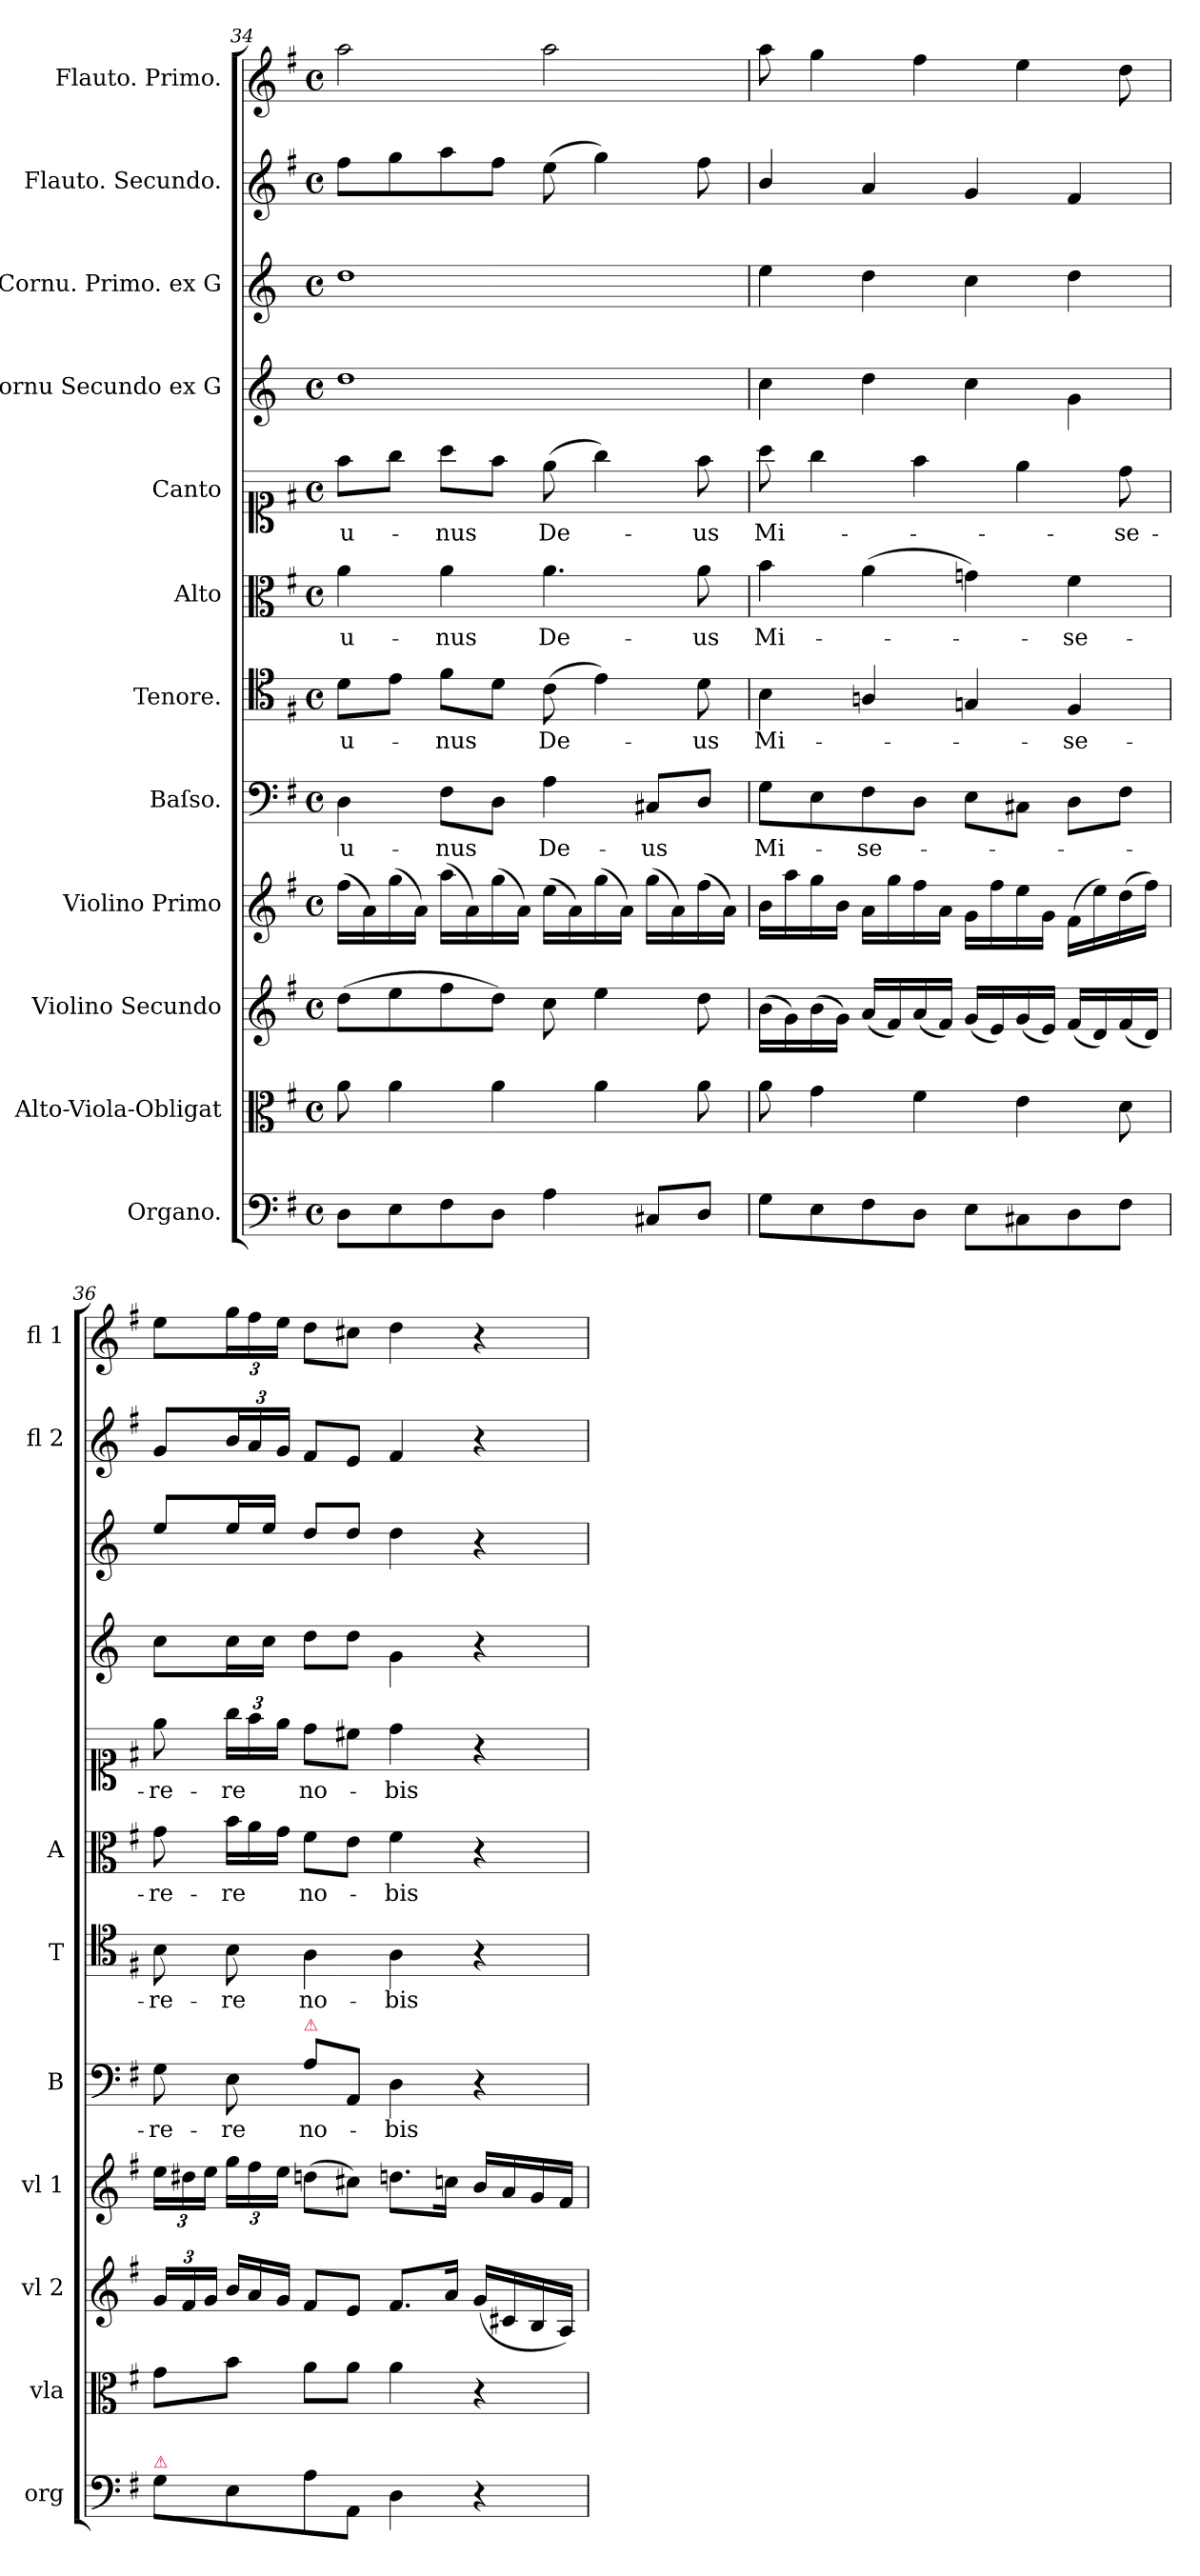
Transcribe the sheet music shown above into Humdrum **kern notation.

**kern	**kern	**kern	**kern	**kern	**text	**kern	**text	**kern	**text	**kern	**text	**kern	**kern	**kern	**kern
*part12	*part11	*part10	*part9	*part8	*part8	*part7	*part7	*part6	*part6	*part5	*part5	*part4	*part3	*part2	*part1
*staff12	*staff11	*staff10	*staff9	*staff8	*staff8	*staff7	*staff7	*staff6	*staff6	*staff5	*staff5	*staff4	*staff3	*staff2	*staff1
*I"Organo.	*I"Alto-Viola-Obligat	*I"Violino Secundo	*I"Violino Primo	*I"Baſso.	*	*I"Tenore.	*	*I"Alto	*	*I"Canto	*	*I"Cornu Secundo ex G	*I"Cornu. Primo. ex G	*I"Flauto. Secundo.	*I"Flauto. Primo.
*I'org	*I'vla	*I'vl 2	*I'vl 1	*I'B	*	*I'T	*	*I'A	*	*	*	*	*	*I'fl 2	*I'fl 1
*clefF4	*clefC3	*clefG2	*clefG2	*clefF4	*	*clefC4	*	*clefC3	*	*clefC1	*	*clefG2	*clefG2	*clefG2	*clefG2
*	*	*	*	*	*	*	*	*	*	*	*	*ITrd3c5	*ITrd3c5	*	*
*k[f#]	*k[f#]	*k[f#]	*k[f#]	*k[f#]	*	*k[f#]	*	*k[f#]	*	*k[f#]	*	*k[f#]	*k[f#]	*k[f#]	*k[f#]
*G:	*G:	*G:	*G:	*G:	*	*G:	*	*G:	*	*G:	*	*G:	*G:	*G:	*G:
*M4/4	*M4/4	*M4/4	*M4/4	*M4/4	*	*M4/4	*	*M4/4	*	*M4/4	*	*M4/4	*M4/4	*M4/4	*M4/4
*met(c)	*met(c)	*met(c)	*met(c)	*met(c)	*	*met(c)	*	*met(c)	*	*met(c)	*	*met(c)	*met(c)	*met(c)	*met(c)
=34	=34	=34	=34	=34	=34	=34	=34	=34	=34	=34	=34	=34	=34	=34	=34
8D\L	8a\	(8dd\L	(16ff#\LL	4D\	u-	8d\L	u-	4a\	u-	8ff#\L	u-	1a	1a	8ff#\L	2aa\
.	.	.	16a\)	.	.	.	.	.	.	.	.	.	.	.	.
8E\	4a\	8ee\	(16gg\	.	.	8e\J	.	.	.	8gg\J	.	.	.	8gg\	.
.	.	.	16a\JJ)	.	.	.	.	.	.	.	.	.	.	.	.
8F#\	.	8ff#\	(16aa\LL	8F#\L	-nus	8f#\L	-nus	4a\	-nus	8aa\L	-nus	.	.	8aa\	.
.	.	.	16a\)	.	.	.	.	.	.	.	.	.	.	.	.
8D\J	4a\	8dd\J)	(16gg\	8D\J	.	8d\J	.	.	.	8ff#\J	.	.	.	8ff#\J	.
.	.	.	16a\JJ)	.	.	.	.	.	.	.	.	.	.	.	.
4A\	.	8cc\	(16ee\LL	4A\	De-	(8c\	De-	4.a\	De-	(8ee\	De-	.	.	(8ee\	2aa\
.	.	.	16a\)	.	.	.	.	.	.	.	.	.	.	.	.
.	4a\	4ee\	(16gg\	.	.	4e\)	.	.	.	4gg\)	.	.	.	4gg\)	.
.	.	.	16a\JJ)	.	.	.	.	.	.	.	.	.	.	.	.
8C#X/L	.	.	(16gg\LL	8C#X/L	-us	.	.	.	.	.	.	.	.	.	.
.	.	.	16a\)	.	.	.	.	.	.	.	.	.	.	.	.
8D/J	8a\	8dd\	(16ff#\	8D/J	.	8d\	-us	8a\	-us	8ff#\	-us	.	.	8ff#\	.
.	.	.	16a\JJ)	.	.	.	.	.	.	.	.	.	.	.	.
=35	=35	=35	=35	=35	=35	=35	=35	=35	=35	=35	=35	=35	=35	=35	=35
8G\L	8a\	(16b\LL	16b\LL	8G\L	Mi-	4B\	Mi-	4b\	Mi-	8aa\	Mi-	4g\	4b\	4b/	8aa\
.	.	16g\)	16aa\	.	.	.	.	.	.	.	.	.	.	.	.
8E\	4g\	(16b\	16gg\	8E\	.	.	.	.	.	4gg\	.	.	.	.	4gg\
.	.	16g\JJ)	16b\JJ	.	.	.	.	.	.	.	.	.	.	.	.
8F#\	.	(16a/LL	16a\LL	8F#\	-se-	4An/	.	(4a\	.	.	.	4a\	4a\	4a/	.
.	.	16f#/)	16gg\	.	.	.	.	.	.	.	.	.	.	.	.
8D\J	4f#\	(16a/	16ff#\	8D\J	.	.	.	.	.	4ff#\	.	.	.	.	4ff#\
.	.	16f#/JJ)	16a\JJ	.	.	.	.	.	.	.	.	.	.	.	.
8E\L	.	(16g/LL	16g\LL	8E\L	.	4Gn/	.	4gn\)	.	.	.	4g\	4g\	4g/	.
.	.	16e/)	16ff#\	.	.	.	.	.	.	.	.	.	.	.	.
8C#X\	4e\	(16g/	16ee\	8C#X\J	.	.	.	.	.	4ee\	.	.	.	.	4ee\
.	.	16e/JJ)	16g\JJ	.	.	.	.	.	.	.	.	.	.	.	.
8D\	.	(16f#/LL	(16f#\LL	8D\L	.	4F#/	-se-	4f#\	-se-	.	.	4d\	4a\	4f#/	.
.	.	16d/)	16ee\)	.	.	.	.	.	.	.	.	.	.	.	.
8F#\J	8d\	(16f#/	(16dd\	8F#\J	.	.	.	.	.	8dd\	-se-	.	.	.	8dd\
.	.	16d/JJ)	16ff#\JJ)	.	.	.	.	.	.	.	.	.	.	.	.
=36	=36	=36	=36	=36	=36	=36	=36	=36	=36	=36	=36	=36	=36	=36	=36
!LO:TX:a:color=crimson:t=⚠	!	!	!	!	!	!	!	!	!	!	!	!	!	!	!
8G\L	8g\L	24g/LL	24ee\LL	8G\	-re-	8B\	-re-	8g\	-re-	8ee\	-re-	8g\L	8b/L	8g/L	8ee\L
.	.	24f#/	24dd#X\	.	.	.	.	.	.	.	.	.	.	.	.
.	.	24g/JJ	24ee\JJ	.	.	.	.	.	.	.	.	.	.	.	.
*	*	*Xtuplet	*	*	*	*	*	*Xtuplet	*	*	*	*	*	*	*
8E\	8b\J	24b/LL	24gg\LL	8E\	-re	8B\	-re	24b\LL	-re	24gg\LL	-re	16g\L	16b/L	24b/L	24gg\L
.	.	24a/	24ff#\	.	.	.	.	24a\	.	24ff#\	.	.	.	24a/	24ff#\
.	.	.	.	.	.	.	.	.	.	.	.	16g\JJ	16b/JJ	.	.
.	.	24g/JJ	24ee\JJ	.	.	.	.	24g\JJ	.	24ee\JJ	.	.	.	24g/JJ	24ee\JJ
!	!	!	!	!LO:TX:a:color=crimson:t=⚠	!	!	!	!	!	!	!	!	!	!	!
8A\	8a\L	8f#/L	(8ddn\L	8A\L	no-	4A\	no-	8f#\L	no-	8dd\L	no-	8a\L	8a/L	8f#/L	8dd\L
8AA/J	8a\J	8e/J	8cc#X\J)	8AA/J	.	.	.	8e\J	.	8cc#X\J	.	8a\J	8a/J	8e/J	8cc#X\J
4D\	4a\	8.f#/L	8.ddn\L	4D\	-bis	4A\	-bis	4f#\	-bis	4dd\	-bis	4d\	4a\	4f#/	4dd\
.	.	16a/Jk	16ccn\Jk	.	.	.	.	.	.	.	.	.	.	.	.
4r	4r	(16g/LL	16b/LL	4r	.	4r	.	4r	.	4r	.	4r	4r	4r	4r
.	.	16c#X/	16a/	.	.	.	.	.	.	.	.	.	.	.	.
.	.	16B/	16g/	.	.	.	.	.	.	.	.	.	.	.	.
.	.	16A/JJ)	16f#/JJ	.	.	.	.	.	.	.	.	.	.	.	.
=	=	=	=	=	=	=	=	=	=	=	=	=	=	=	=
*-	*-	*-	*-	*-	*-	*-	*-	*-	*-	*-	*-	*-	*-	*-	*-
